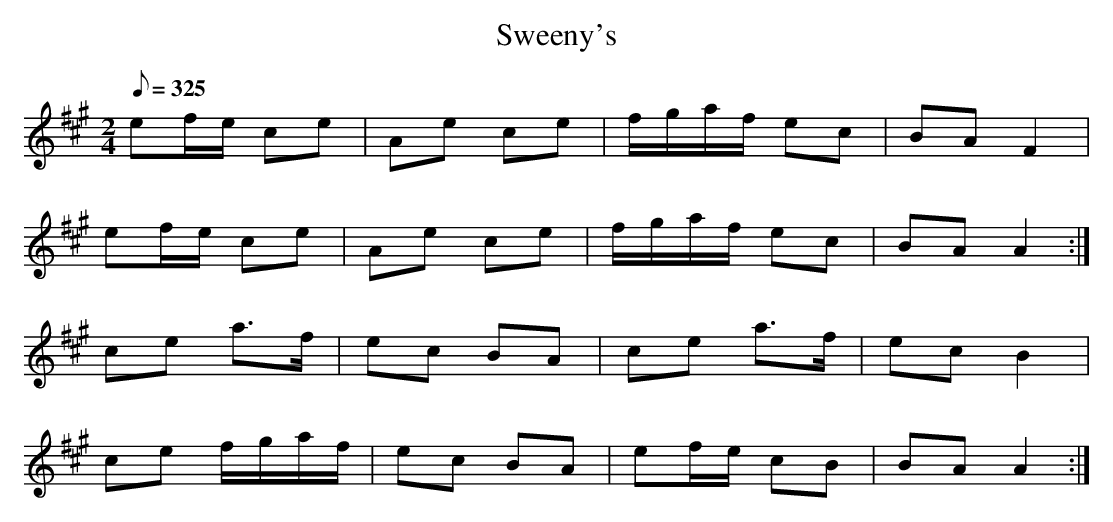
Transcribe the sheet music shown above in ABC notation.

X:1
T: Sweeny's
M: 2/4
L: 1/8
Q: 325
K: A
ef/e/ ce|Ae ce|f/g/a/f/ ec|BA F2|
ef/e/ ce|Ae ce|f/g/a/f/ ec|BA A2 :|
ce a>f|ec BA|ce a>f|ec B2|
ce f/g/a/f/|ec BA|ef/e/ cB|BA A2 :|
